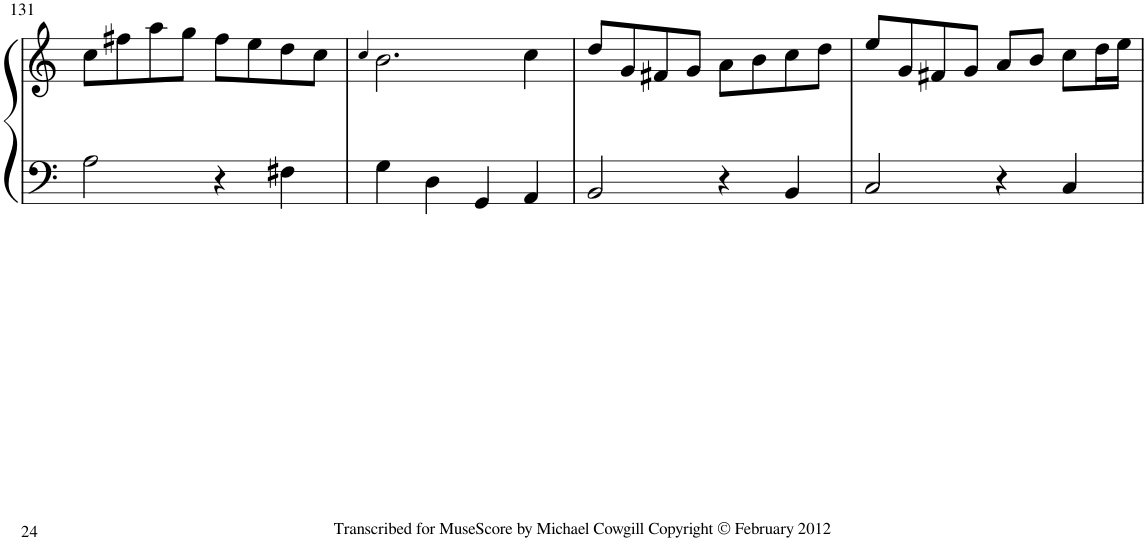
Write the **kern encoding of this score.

**kern	**kern
*part1	*part1
*staff2	*staff1
*I"Organ	*
!!LO:PB:g=z
*clefF4	*clefG2
*k[]	*k[]
*M4/4	*M4/4
*met(c|)	*met(c|)
=131	=131
2A\	8cc\L
.	8ff#X\
.	8aa\
.	8gg\J
4r	8ff#\L
.	8ee\
4F#X\	8dd\
.	8cc\J
=132	=132
.	4qcc/
4G\	2.b\
4D\	.
4GG/	.
4AA/	4cc\
=133	=133
2BB/	8dd/L
.	8g/
.	8f#X/
.	8g/J
4r	8a\L
.	8b\
4BB/	8cc\
.	8dd\J
=134	=134
2C/	8ee/L
.	8g/
.	8f#X/
.	8g/J
4r	8a/L
.	8b/J
4C/	8cc\L
.	16dd\L
.	16ee\JJ
=	=
*-	*-
